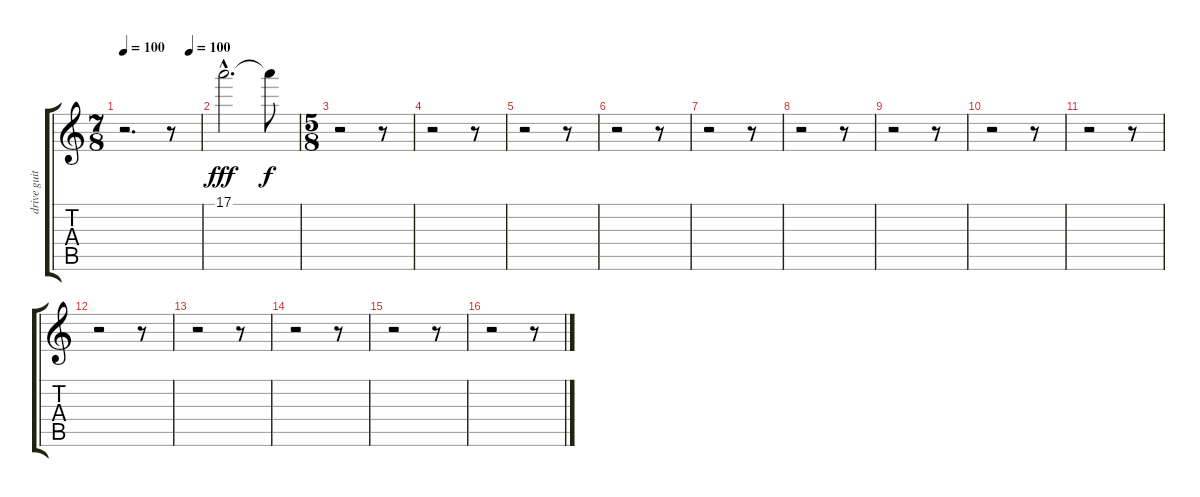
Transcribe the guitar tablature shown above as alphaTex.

\track ("drive guitar" "drive guit") {instrument distortionguitar}
\staff {score tabs}
\tuning (E4 B3 G3 D3 A2 E2) {hide}
\ts (7 8)
\tempo 100
\tempo (100 0.8571428571428571)
\clef g2
\ks c
r.2{d dy f} r.8 |
17.1{hac}.2{d dy fff} 17.1{t}.8{dy f} |
\ts (5 8)
r.2 r.8 |
r.2 r.8 |
r.2 r.8 |
r.2 r.8 |
r.2 r.8 |
r.2 r.8 |
r.2 r.8 |
r.2 r.8 |
r.2 r.8 |
r.2 r.8 |
r.2 r.8 |
r.2 r.8 |
r.2 r.8 |
r.2 r.8
